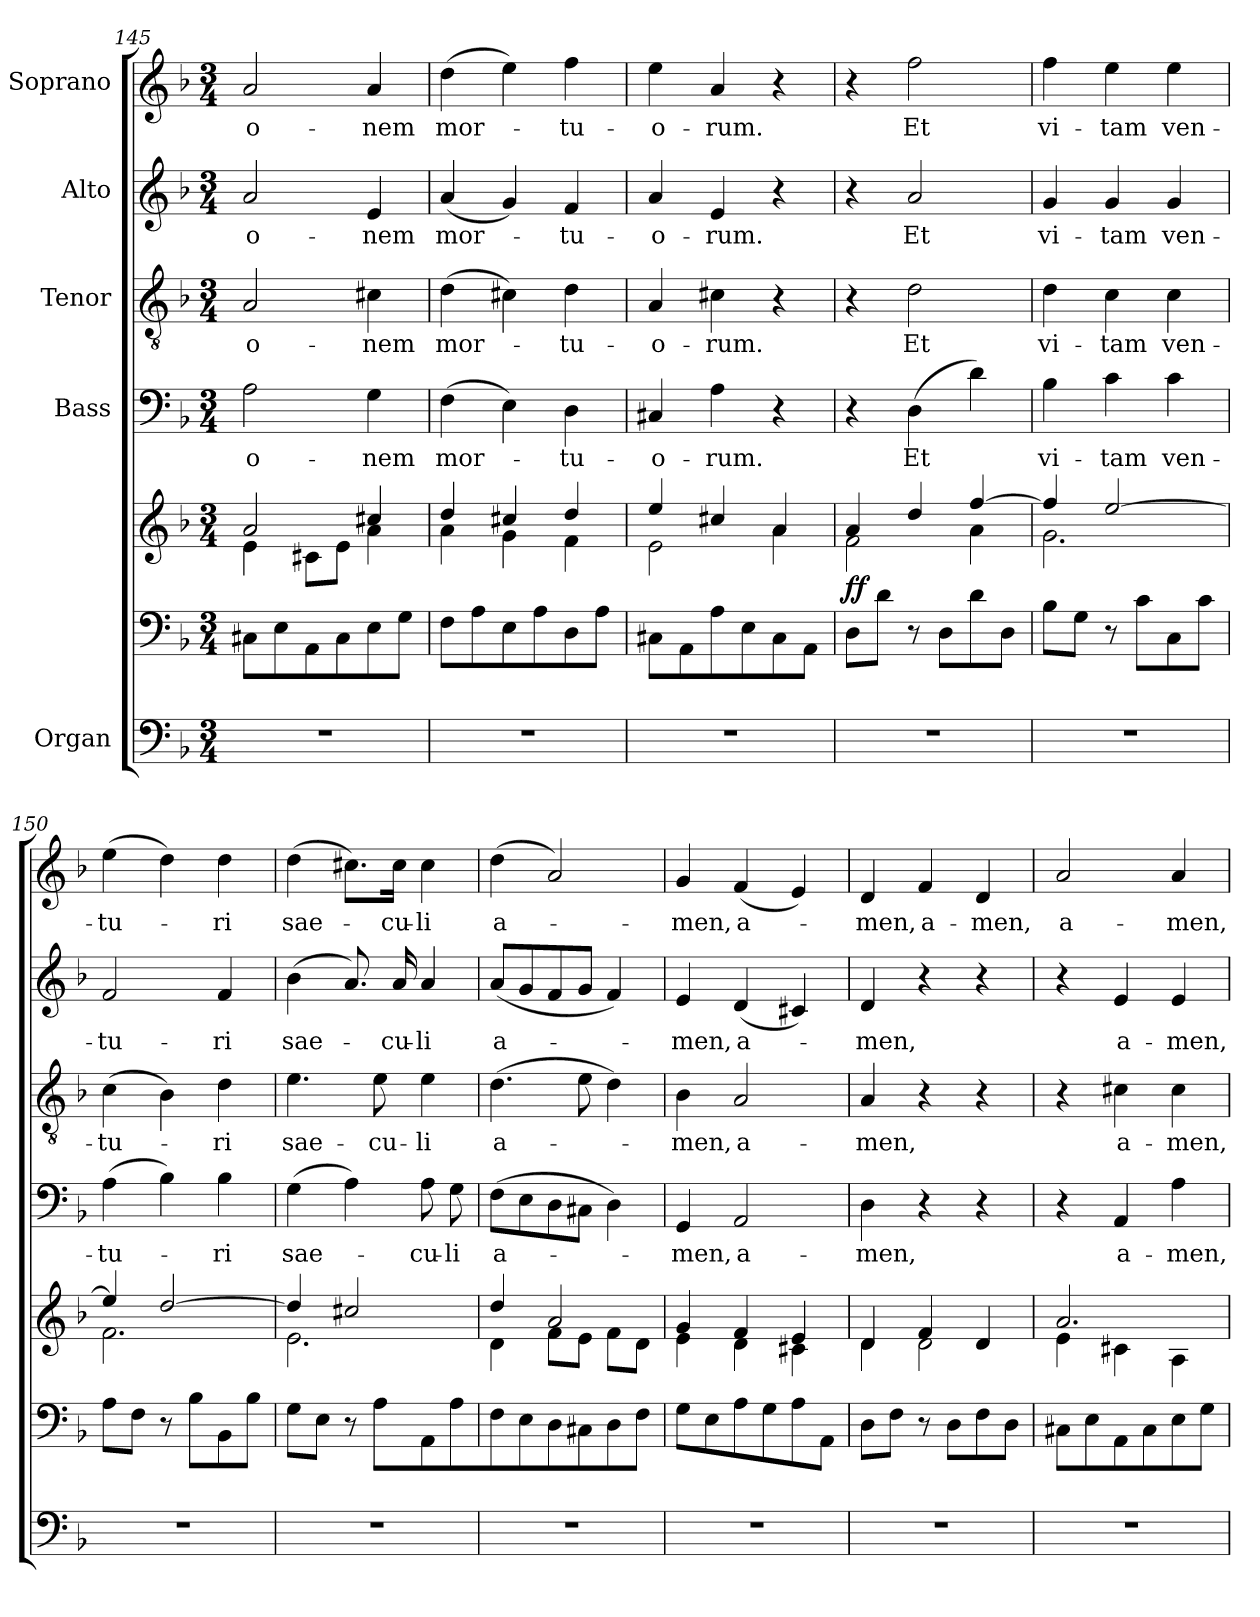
**kern	**kern	**kern	**dynam	**kern	**text	**kern	**text	**kern	**text	**kern	**text
*part5	*part5	*part5	*part5	*part4	*part4	*part3	*part3	*part2	*part2	*part1	*part1
*staff7	*staff6	*staff5	*staff5/6/7	*staff4	*staff4	*staff3	*staff3	*staff2	*staff2	*staff1	*staff1
*I"Organ	*	*	*	*I"Bass	*	*I"Tenor	*	*I"Alto	*	*I"Soprano	*
*clefF4	*clefF4	*clefG2	*	*clefF4	*	*clefGv2	*	*clefG2	*	*clefG2	*
*k[b-]	*k[b-]	*k[b-]	*	*k[b-]	*	*k[b-]	*	*k[b-]	*	*k[b-]	*
*M3/4	*M3/4	*M3/4	*	*M3/4	*	*M3/4	*	*M3/4	*	*M3/4	*
=145	=145	=145	=145	=145	=145	=145	=145	=145	=145	=145	=145
*	*	*^	*	*	*	*	*	*	*	*	*
!	!	!	!	!	!	!LO:LY:b	!	!LO:LY:b	!	!LO:LY:b	!	!LO:LY:b
2.r	8C#X\L	2a/	4e\	.	2A\	-o-	2A/	-o-	2a/	-o-	2a/	-o-
.	8E\	.	.	.	.	.	.	.	.	.	.	.
.	8AA\	.	8c#X\L	.	.	.	.	.	.	.	.	.
.	8C#\	.	8e\J	.	.	.	.	.	.	.	.	.
!	!	!	!	!	!	!LO:LY:b	!	!LO:LY:b	!	!LO:LY:b	!	!LO:LY:b
.	8E\	4cc#X/	4a\	.	4G\	-nem	4c#X\	-nem	4e/	-nem	4a/	-nem
.	8G\J	.	.	.	.	.	.	.	.	.	.	.
=146	=146	=146	=146	=146	=146	=146	=146	=146	=146	=146	=146	=146
!	!	!	!	!	!	!LO:LY:b	!	!LO:LY:b	!	!LO:LY:b	!	!LO:LY:b
2.r	8F\L	4dd/	4a\	.	(4F\	mor-	(4d\	mor-	(4a/	mor-	(4dd\	mor-
.	8A\	.	.	.	.	.	.	.	.	.	.	.
.	8E\	4cc#X/	4g\	.	4E\)	.	4c#X\)	.	4g/)	.	4ee\)	.
.	8A\	.	.	.	.	.	.	.	.	.	.	.
!	!	!	!	!	!	!LO:LY:b	!	!LO:LY:b	!	!LO:LY:b	!	!LO:LY:b
.	8D\	4dd/	4f\	.	4D\	-tu-	4d\	-tu-	4f/	-tu-	4ff\	-tu-
.	8A\J	.	.	.	.	.	.	.	.	.	.	.
=147	=147	=147	=147	=147	=147	=147	=147	=147	=147	=147	=147	=147
!	!	!	!	!	!	!LO:LY:b	!	!LO:LY:b	!	!LO:LY:b	!	!LO:LY:b
2.r	8C#X\L	4ee/	2e\	.	4C#X/	-o-	4A/	-o-	4a/	-o-	4ee\	-o-
.	8AA\	.	.	.	.	.	.	.	.	.	.	.
!	!	!	!	!	!	!LO:LY:b	!	!LO:LY:b	!	!LO:LY:b	!	!LO:LY:b
.	8A\	4cc#X/	.	.	4A\	-rum.	4c#X\	-rum.	4e/	-rum.	4a/	-rum.
.	8E\	.	.	.	.	.	.	.	.	.	.	.
.	8C#\	4a/	4a\	.	4r	.	4r	.	4r	.	4r	.
.	8AA\J	.	.	.	.	.	.	.	.	.	.	.
=148	=148	=148	=148	=148	=148	=148	=148	=148	=148	=148	=148	=148
!	!	!	!	!LO:DY:b	!	!	!	!	!	!	!	!
2.r	8D\L	4a/	2f\	ff	4r	.	4r	.	4r	.	4r	.
.	8d\J	.	.	.	.	.	.	.	.	.	.	.
!	!	!	!	!	!	!LO:LY:b	!	!LO:LY:b	!	!LO:LY:b	!	!LO:LY:b
.	8r	4dd/	.	.	(4D\	Et	2d\	Et	2a/	Et	2ff\	Et
.	8D\L	.	.	.	.	.	.	.	.	.	.	.
.	8d\	[4ff/	4a\	.	4d\)	.	.	.	.	.	.	.
.	8D\J	.	.	.	.	.	.	.	.	.	.	.
!!LO:LB:g=z
=149	=149	=149	=149	=149	=149	=149	=149	=149	=149	=149	=149	=149
!	!	!	!	!	!	!LO:LY:b	!	!LO:LY:b	!	!LO:LY:b	!	!LO:LY:b
2.r	8B-\L	4ff/]	2.g\	.	4B-\	vi-	4d\	vi-	4g/	vi-	4ff\	vi-
.	8G\J	.	.	.	.	.	.	.	.	.	.	.
!	!	!	!	!	!	!LO:LY:b	!	!LO:LY:b	!	!LO:LY:b	!	!LO:LY:b
.	8r	[2ee/	.	.	4c\	-tam	4c\	-tam	4g/	-tam	4ee\	-tam
.	8c\L	.	.	.	.	.	.	.	.	.	.	.
!	!	!	!	!	!	!LO:LY:b	!	!LO:LY:b	!	!LO:LY:b	!	!LO:LY:b
.	8C\	.	.	.	4c\	ven-	4c\	ven-	4g/	ven-	4ee\	ven-
.	8c\J	.	.	.	.	.	.	.	.	.	.	.
=150	=150	=150	=150	=150	=150	=150	=150	=150	=150	=150	=150	=150
!	!	!	!	!	!	!LO:LY:b	!	!LO:LY:b	!	!LO:LY:b	!	!LO:LY:b
2.r	8A\L	4ee/]	2.f\	.	(4A\	-tu-	(4c\	-tu-	2f/	-tu-	(4ee\	-tu-
.	8F\J	.	.	.	.	.	.	.	.	.	.	.
.	8r	[2dd/	.	.	4B-\)	.	4B-\)	.	.	.	4dd\)	.
.	8B-\L	.	.	.	.	.	.	.	.	.	.	.
!	!	!	!	!	!	!LO:LY:b	!	!LO:LY:b	!	!LO:LY:b	!	!LO:LY:b
.	8BB-\	.	.	.	4B-\	-ri	4d\	-ri	4f/	-ri	4dd\	-ri
.	8B-\J	.	.	.	.	.	.	.	.	.	.	.
=151	=151	=151	=151	=151	=151	=151	=151	=151	=151	=151	=151	=151
!	!	!	!	!	!	!LO:LY:b	!	!LO:LY:b	!	!LO:LY:b	!	!LO:LY:b
2.r	8G\L	4dd/]	2.e\	.	(4G\	sae-	4.e\	sae-	(4b-\	sae-	(4dd\	sae-
.	8E\J	.	.	.	.	.	.	.	.	.	.	.
.	8r	2cc#X/	.	.	4A\)	.	.	.	8.a/)	.	8.cc#X\L)	.
!	!	!	!	!	!	!	!	!LO:LY:b	!	!	!	!
.	8A\L	.	.	.	.	.	8e\	-cu-	.	.	.	.
!	!	!	!	!	!	!	!	!	!	!LO:LY:b	!	!LO:LY:b
.	.	.	.	.	.	.	.	.	16a/	-cu-	16cc#\Jk	-cu-
!	!	!	!	!	!	!LO:LY:b	!	!LO:LY:b	!	!LO:LY:b	!	!LO:LY:b
.	8AA\	.	.	.	8A\	-cu-	4e\	-li	4a/	-li	4cc#\	-li
!	!	!	!	!	!	!LO:LY:b	!	!	!	!	!	!
.	8A\	.	.	.	8G\	-li	.	.	.	.	.	.
=152	=152	=152	=152	=152	=152	=152	=152	=152	=152	=152	=152	=152
!	!	!	!	!	!	!LO:LY:b	!	!LO:LY:b	!	!LO:LY:b	!	!LO:LY:b
2.r	8F\	4dd/	4d\	.	(8F\L	a-	(4.d\	a-	(8a/L	a-	(4dd\	a-
.	8E\	.	.	.	8E\	.	.	.	8g/	.	.	.
.	8D\	2a/	8f\L	.	8D\	.	.	.	8f/	.	2a/)	.
.	8C#X\	.	8e\J	.	8C#X\J	.	8e\	.	8g/J	.	.	.
.	8D\	.	8f\L	.	4D\)	.	4d\)	.	4f/)	.	.	.
.	8F\J	.	8d\J	.	.	.	.	.	.	.	.	.
=153	=153	=153	=153	=153	=153	=153	=153	=153	=153	=153	=153	=153
!	!	!	!	!	!	!LO:LY:b	!	!LO:LY:b	!	!LO:LY:b	!	!LO:LY:b
2.r	8G\L	4g/	4e\	.	4GG/	-men,	4B-\	-men,	4e/	-men,	4g/	-men,
.	8E\	.	.	.	.	.	.	.	.	.	.	.
!	!	!	!	!	!	!LO:LY:b	!	!LO:LY:b	!	!LO:LY:b	!	!LO:LY:b
.	8A\	4f/	4d\	.	2AA/	a-	2A/	a-	(4d/	a-	(4f/	a-
.	8G\	.	.	.	.	.	.	.	.	.	.	.
.	8A\	4e/	4c#X\	.	.	.	.	.	4c#X/)	.	4e/)	.
.	8AA\J	.	.	.	.	.	.	.	.	.	.	.
=154	=154	=154	=154	=154	=154	=154	=154	=154	=154	=154	=154	=154
!	!	!	!	!	!	!LO:LY:b	!	!LO:LY:b	!	!LO:LY:b	!	!LO:LY:b
2.r	8D\L	4d/	4d\	.	4D\	-men,	4A/	men,	4d/	-men,	4d/	-men,
.	8F\J	.	.	.	.	.	.	.	.	.	.	.
!	!	!	!	!	!	!	!	!	!	!	!	!LO:LY:b
.	8r	4f/	2d\	.	4r	.	4r	.	4r	.	4f/	a-
.	8D\L	.	.	.	.	.	.	.	.	.	.	.
!	!	!	!	!	!	!	!	!	!	!	!	!LO:LY:b
.	8F\	4d/	.	.	4r	.	4r	.	4r	.	4d/	-men,
.	8D\J	.	.	.	.	.	.	.	.	.	.	.
=155	=155	=155	=155	=155	=155	=155	=155	=155	=155	=155	=155	=155
!	!	!	!	!	!	!	!	!	!	!	!	!LO:LY:b
2.r	8C#X\L	2.a/	4e\	.	4r	.	4r	.	4r	.	2a/	a-
.	8E\	.	.	.	.	.	.	.	.	.	.	.
!	!	!	!	!	!	!LO:LY:b	!	!LO:LY:b	!	!LO:LY:b	!	!
.	8AA\	.	4c#X\	.	4AA/	a-	4c#X\	a-	4e/	a-	.	.
.	8C#\	.	.	.	.	.	.	.	.	.	.	.
!	!	!	!	!	!	!LO:LY:b	!	!LO:LY:b	!	!LO:LY:b	!	!LO:LY:b
.	8E\	.	4A\	.	4A\	-men,	4c#\	-men,	4e/	-men,	4a/	-men,
.	8G\J	.	.	.	.	.	.	.	.	.	.	.
*	*	*v	*v	*	*	*	*	*	*	*	*	*
=	=	=	=	=	=	=	=	=	=	=	=
*-	*-	*-	*-	*-	*-	*-	*-	*-	*-	*-	*-
